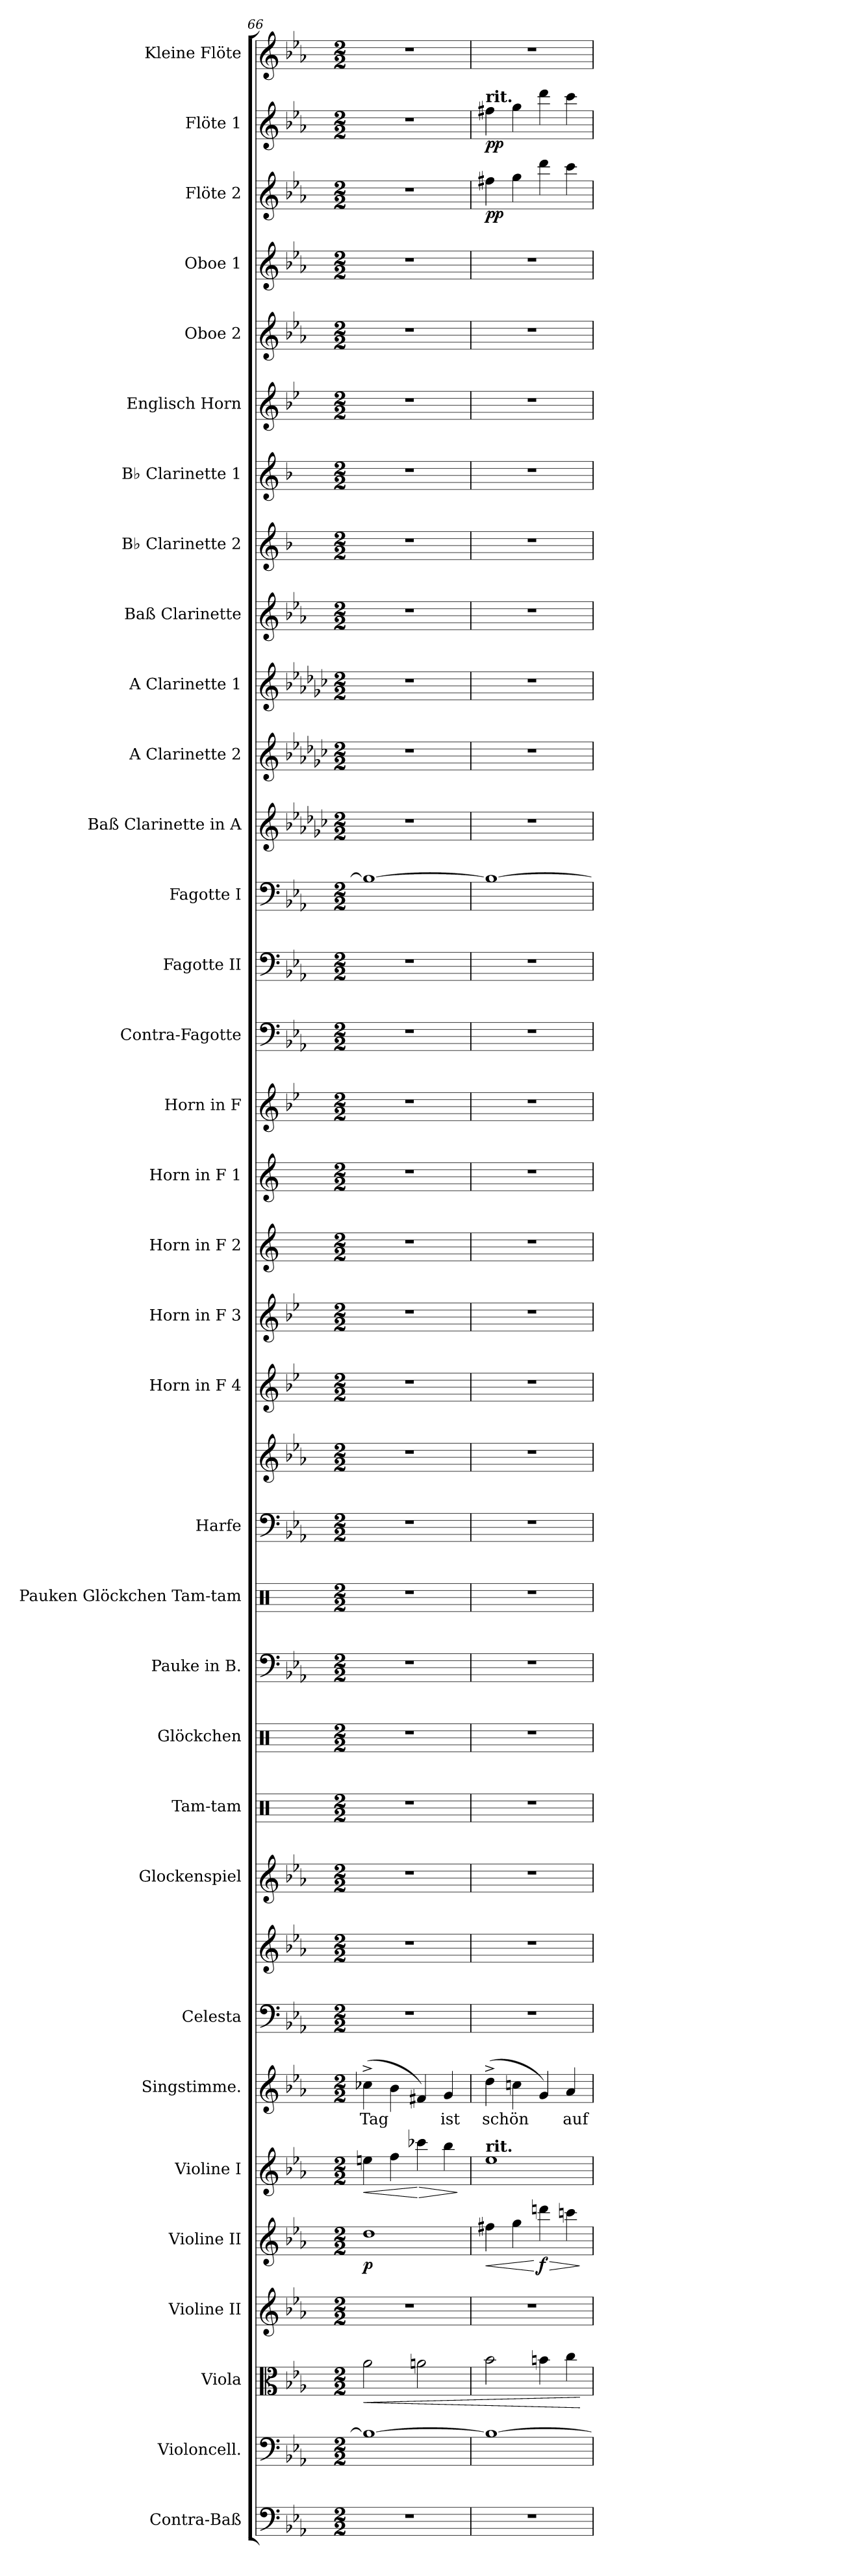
**kern	**kern	**kern	**dynam	**kern	**kern	**dynam	**kern	**dynam	**kern	**text	**kern	**kern	**kern	**kern	**kern	**kern	**kern	**kern	**kern	**kern	**kern	**kern	**kern	**kern	**kern	**kern	**kern	**kern	**kern	**kern	**kern	**kern	**kern	**kern	**kern	**kern	**kern	**dynam	**kern	**dynam	**kern
*part34	*part33	*part32	*part32	*part31	*part30	*part30	*part29	*part29	*part28	*part28	*part27	*part27	*part26	*part25	*part24	*part23	*part22	*part21	*part21	*part20	*part19	*part18	*part17	*part16	*part15	*part14	*part13	*part12	*part11	*part10	*part9	*part8	*part7	*part6	*part5	*part4	*part3	*part3	*part2	*part2	*part1
*staff36	*staff35	*staff34	*staff34	*staff33	*staff32	*staff32	*staff31	*staff31	*staff30	*staff30	*staff29	*staff28	*staff27	*staff26	*staff25	*staff24	*staff23	*staff22	*staff21	*staff20	*staff19	*staff18	*staff17	*staff16	*staff15	*staff14	*staff13	*staff12	*staff11	*staff10	*staff9	*staff8	*staff7	*staff6	*staff5	*staff4	*staff3	*staff3	*staff2	*staff2	*staff1
*I"Contra-Baß	*I"Violoncell.	*I"Viola	*	*I"Violine II	*I"Violine II	*	*I"Violine I	*	*I"Singstimme.	*	*I"Celesta	*	*I"Glockenspiel	*I"Tam-tam	*I"Glöckchen	*I"Pauke in B.	*I"Pauken Glöckchen Tam-tam	*I"Harfe	*	*I"Horn in F 4	*I"Horn in F 3	*I"Horn in F 2	*I"Horn in F 1	*I"Horn in F	*I"Contra-Fagotte	*I"Fagotte II	*I"Fagotte I	*I"Baß Clarinette in A	*I"A Clarinette 2	*I"A Clarinette 1	*I"Baß Clarinette	*I"B♭ Clarinette 2	*I"B♭ Clarinette 1	*I"Englisch Horn	*I"Oboe 2	*I"Oboe 1	*I"Flöte 2	*	*I"Flöte 1	*	*I"Kleine Flöte
*I'C.-B.	*I'Vc.	*I'Vla.	*	*I'Vln. II	*I'Vln. II	*	*I'Vln. I	*	*I'Sgst.	*	*I'Cel.	*	*I'Glk.	*I'Tam-tam	*I'Gl.	*I'Pauke	*I'Tam-tam	*I'Hfe.	*	*I'Hn. 4	*I'Hn. 3	*I'Hn. 2	*I'Hn. 1	*	*I'C.-Fg.	*I'Fg. II	*I'Fg. I	*	*I'A Cl. 2	*I'A Cl. 1	*I'B. Cl.	*I'B♭ Cl. 2	*I'B♭ Cl. 1	*I'E. H.	*I'Ob. 2	*I'Ob. 1	*I'Fl. 2	*	*I'Fl. 1	*	*I'Kl. Fl.
*clefF4	*clefF4	*clefC3	*	*clefG2	*clefG2	*	*clefG2	*	*clefG2	*	*clefF4	*clefG2	*clefG2	*clefX	*clefX	*clefF4	*clefX	*clefF4	*clefG2	*clefG2	*clefG2	*clefG2	*clefG2	*clefG2	*clefF4	*clefF4	*clefF4	*clefG2	*clefG2	*clefG2	*clefG2	*clefG2	*clefG2	*clefG2	*clefG2	*clefG2	*clefG2	*	*clefG2	*	*clefG2
*ITrd7c12	*	*	*	*	*	*	*	*	*	*	*ITrd-7c-12	*ITrd-7c-12	*ITrd-14c-24	*	*	*	*	*	*	*ITrd4c7	*ITrd4c7	*ITrd4c7	*ITrd4c7	*ITrd4c7	*ITrd7c12	*	*	*ITrd2c3	*ITrd2c3	*ITrd2c3	*ITrd8c14	*ITrd1c2	*ITrd1c2	*ITrd4c7	*	*	*	*	*	*	*ITrd-7c-12
*k[b-e-a-]	*k[b-e-a-]	*k[b-e-a-]	*	*k[b-e-a-]	*k[b-e-a-]	*	*k[b-e-a-]	*	*k[b-e-a-]	*	*k[b-e-a-]	*k[b-e-a-]	*k[b-e-a-]	*k[]	*k[]	*k[b-e-a-]	*k[]	*k[b-e-a-]	*k[b-e-a-]	*k[b-e-a-]	*k[b-e-a-]	*k[b-]	*k[b-]	*k[b-e-a-]	*k[b-e-a-]	*k[b-e-a-]	*k[b-e-a-]	*k[b-e-a-]	*k[b-e-a-]	*k[b-e-a-]	*k[b-e-a-]	*k[b-e-a-]	*k[b-e-a-]	*k[b-e-a-]	*k[b-e-a-]	*k[b-e-a-]	*k[b-e-a-]	*	*k[b-e-a-]	*	*k[b-e-a-]
*M2/2	*M2/2	*M2/2	*	*M2/2	*M2/2	*	*M2/2	*	*M2/2	*	*M2/2	*M2/2	*M2/2	*M2/2	*M2/2	*M2/2	*M2/2	*M2/2	*M2/2	*M2/2	*M2/2	*M2/2	*M2/2	*M2/2	*M2/2	*M2/2	*M2/2	*M2/2	*M2/2	*M2/2	*M2/2	*M2/2	*M2/2	*M2/2	*M2/2	*M2/2	*M2/2	*	*M2/2	*	*M2/2
=66	=66	=66	=66	=66	=66	=66	=66	=66	=66	=66	=66	=66	=66	=66	=66	=66	=66	=66	=66	=66	=66	=66	=66	=66	=66	=66	=66	=66	=66	=66	=66	=66	=66	=66	=66	=66	=66	=66	=66	=66	=66
!	!	!	!LO:HP:b	!	!	!LO:DY:b	!	!LO:HP:b	!	!	!	!	!	!	!	!	!	!	!	!	!	!	!	!	!	!	!	!	!	!	!	!	!	!	!	!	!	!	!	!	!
1r	1B-_	2a-\	<	1r	1dd	p	4een\	<	(4cc-X^\	Tag	1r	1r	1r	1r	1r	1r	1r	1r	1r	1r	1r	1r	1r	1r	1r	1r	1B-_	1r	1r	1r	1r	1r	1r	1r	1r	1r	1r	.	1r	.	1r
.	.	.	.	.	.	.	4ff\	.	4b-\	.	.	.	.	.	.	.	.	.	.	.	.	.	.	.	.	.	.	.	.	.	.	.	.	.	.	.	.	.	.	.	.
!	!	!	!	!	!	!	!	!LO:HP:n=1:b	!	!	!	!	!	!	!	!	!	!	!	!	!	!	!	!	!	!	!	!	!	!	!	!	!	!	!	!	!	!	!	!	!
.	.	2an\	.	.	.	.	4ccc-X\	[ >	4f#X/)	.	.	.	.	.	.	.	.	.	.	.	.	.	.	.	.	.	.	.	.	.	.	.	.	.	.	.	.	.	.	.	.
.	.	.	.	.	.	.	4bb-\	.	4g/	ist	.	.	.	.	.	.	.	.	.	.	.	.	.	.	.	.	.	.	.	.	.	.	.	.	.	.	.	.	.	.	.
.	.	.	.	.	.	.	.	]	.	.	.	.	.	.	.	.	.	.	.	.	.	.	.	.	.	.	.	.	.	.	.	.	.	.	.	.	.	.	.	.	.
=67	=67	=67	=67	=67	=67	=67	=67	=67	=67	=67	=67	=67	=67	=67	=67	=67	=67	=67	=67	=67	=67	=67	=67	=67	=67	=67	=67	=67	=67	=67	=67	=67	=67	=67	=67	=67	=67	=67	=67	=67	=67
!	!	!	!	!	!	!	!	!	!	!	!	!	!	!	!	!	!	!	!	!	!	!	!	!	!	!	!	!	!	!	!	!	!	!	!	!	!	!	!LO:TX:a:B:t=rit.	!	!
!	!	!	!	!	!	!	!LO:TX:a:B:t=rit.	!	!	!	!	!	!	!	!	!	!	!	!	!	!	!	!	!	!	!	!	!	!	!	!	!	!	!	!	!	!	!	!	!	!
!	!	!	!	!	!	!LO:HP:b	!	!	!	!	!	!	!	!	!	!	!	!	!	!	!	!	!	!	!	!	!	!	!	!	!	!	!	!	!	!	!	!LO:DY:b	!	!LO:DY:b	!
1r	1B-_	2b-\	.	1r	4ff#X\	<	1ee-	.	(4dd^\	schön	1r	1r	1r	1r	1r	1r	1r	1r	1r	1r	1r	1r	1r	1r	1r	1r	1B-_	1r	1r	1r	1r	1r	1r	1r	1r	1r	4ff#X\	pp	4ff#X\	pp	1r
.	.	.	.	.	4gg\	.	.	.	4ccn\	.	.	.	.	.	.	.	.	.	.	.	.	.	.	.	.	.	.	.	.	.	.	.	.	.	.	.	4gg\	.	4gg\	.	.
!	!	!	!	!	!	!LO:HP:n=1:b	!	!	!	!	!	!	!	!	!	!	!	!	!	!	!	!	!	!	!	!	!	!	!	!	!	!	!	!	!	!	!	!	!	!	!
!	!	!	!	!	!	!LO:DY:n=1:b	!	!	!	!	!	!	!	!	!	!	!	!	!	!	!	!	!	!	!	!	!	!	!	!	!	!	!	!	!	!	!	!	!	!	!
.	.	4bn\	.	.	4dddn\	[ > f	.	.	4g/)	.	.	.	.	.	.	.	.	.	.	.	.	.	.	.	.	.	.	.	.	.	.	.	.	.	.	.	4ddd\	.	4ddd\	.	.
.	.	4cc\	.	.	4cccn\	.	.	.	4a-/	auf	.	.	.	.	.	.	.	.	.	.	.	.	.	.	.	.	.	.	.	.	.	.	.	.	.	.	4ccc\	.	4ccc\	.	.
.	.	.	[	.	.	]	.	.	.	.	.	.	.	.	.	.	.	.	.	.	.	.	.	.	.	.	.	.	.	.	.	.	.	.	.	.	.	.	.	.	.
=	=	=	=	=	=	=	=	=	=	=	=	=	=	=	=	=	=	=	=	=	=	=	=	=	=	=	=	=	=	=	=	=	=	=	=	=	=	=	=	=	=
*-	*-	*-	*-	*-	*-	*-	*-	*-	*-	*-	*-	*-	*-	*-	*-	*-	*-	*-	*-	*-	*-	*-	*-	*-	*-	*-	*-	*-	*-	*-	*-	*-	*-	*-	*-	*-	*-	*-	*-	*-	*-
